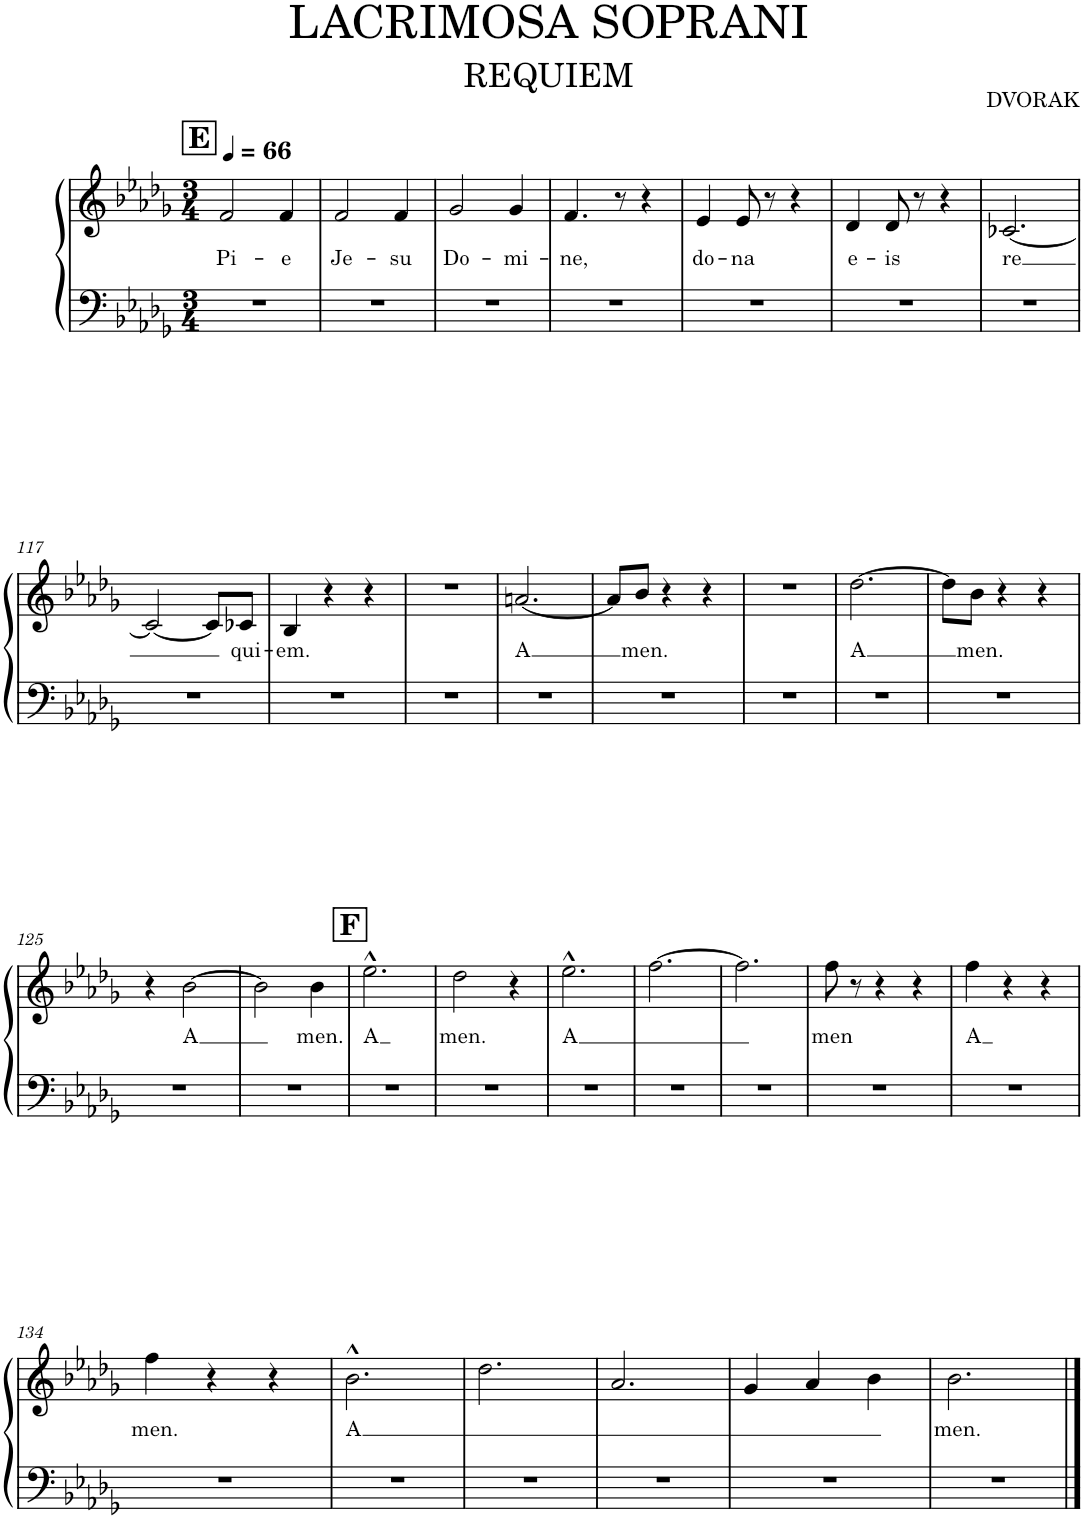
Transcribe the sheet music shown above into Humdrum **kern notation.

**kern	**kern	**text
*part1	*part1	*part1
*staff2	*staff1	*staff1
*I"Piano	*	*
*I'Pno.	*	*
*clefF4	*clefG2	*
*k[b-e-a-d-g-]	*k[b-e-a-d-g-]	*
*M3/4	*M3/4	*
*MM66	*MM66	*
!!LO:REH:place=s1:a:B:cj:fs=14:t=E
=110	=110	=110
!	!	!LO:LY:b
2.r	2f/	Pi-
!	!	!LO:LY:b
.	4f/	-e
=111	=111	=111
!	!	!LO:LY:b
2.r	2f/	Je-
!	!	!LO:LY:b
.	4f/	-su
=112	=112	=112
!	!	!LO:LY:b
2.r	2g-/	Do-
!	!	!LO:LY:b
.	4g-/	-mi-
=113	=113	=113
!	!	!LO:LY:b
2.r	4.f/	-ne,
.	8r	.
.	4r	.
=114	=114	=114
!	!	!LO:LY:b
2.r	4e-/	do-
!	!	!LO:LY:b
.	8e-/	-na
.	8r	.
.	4r	.
=115	=115	=115
!	!	!LO:LY:b
2.r	4d-/	e-
!	!	!LO:LY:b
.	8d-/	-is
.	8r	.
.	4r	.
=116	=116	=116
!	!	!LO:LY:b
2.r	[2.c-X/	re
!!LO:LB:g=z
=117	=117	=117
2.r	2c-/_	.
.	8c-/L]	.
!	!	!LO:LY:b
.	8c-X/J	qui-
=118	=118	=118
!	!	!LO:LY:b
2.r	4B-/	-em.
.	4r	.
.	4r	.
=119	=119	=119
2.r	2.r	.
=120	=120	=120
!	!	!LO:LY:b
2.r	[2.an/	-A
=121	=121	=121
2.r	8a/L]	.
!	!	!LO:LY:b
.	8b-/J	men.
.	4r	.
.	4r	.
=122	=122	=122
2.r	2.r	.
=123	=123	=123
!	!	!LO:LY:b
2.r	[2.dd-\	A
=124	=124	=124
2.r	8dd-\L]	.
!	!	!LO:LY:b
.	8b-\J	men.
.	4r	.
.	4r	.
!!LO:LB:g=z
=125	=125	=125
2.r	4r	.
!	!	!LO:LY:b
.	[2b-\	A
=126	=126	=126
2.r	2b-\]	.
!	!	!LO:LY:b
.	4b-\	men.
!!LO:REH:place=s1:a:B:cj:fs=14:t=F
=127	=127	=127
!	!	!LO:LY:b
2.r	2.ee-^^\	A
=128	=128	=128
!	!	!LO:LY:b
2.r	2dd-\	men.
.	4r	.
=129	=129	=129
!	!	!LO:LY:b
2.r	2.ee-^^\	A
=130	=130	=130
2.r	[2.ff\	.
=131	=131	=131
2.r	2.ff\]	.
=132	=132	=132
!	!	!LO:LY:b
2.r	8ff\	men
.	8r	.
.	4r	.
.	4r	.
=133	=133	=133
!	!	!LO:LY:b
2.r	4ff\	A
.	4r	.
.	4r	.
!!LO:LB:g=z
=134	=134	=134
!	!	!LO:LY:b
2.r	4ff\	men.
.	4r	.
.	4r	.
=135	=135	=135
!	!	!LO:LY:b
2.r	2.b-^^\	A
=136	=136	=136
2.r	2.dd-\	.
=137	=137	=137
2.r	2.a-/	.
=138	=138	=138
2.r	4g-/	.
.	4a-/	.
.	4b-\	.
=139	=139	=139
!	!	!LO:LY:b
2.r	2.b-\	men.
==	==	==
*-	*-	*-
